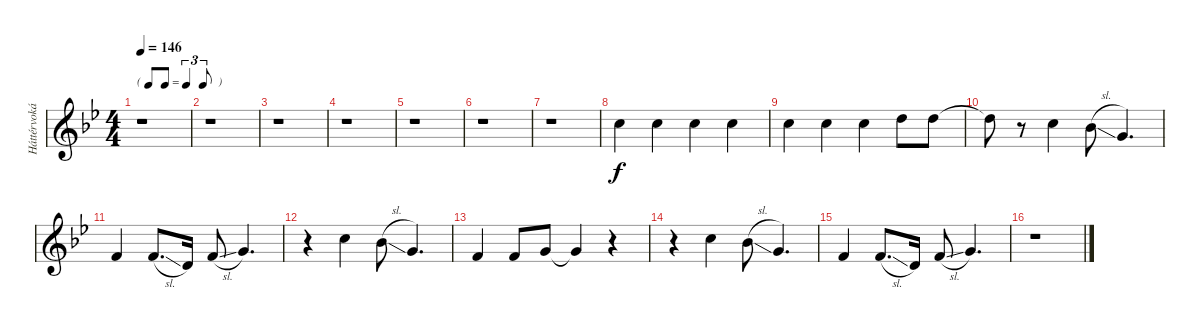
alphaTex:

\track ("Háttérvokál" "Háttérvoká") {instrument choiraahs}
\staff {score}
\tuning (E4 B3 G3 D3 A2 E2) {hide}
\ts (4 4)
\tf triplet8th
\tempo 146
\clef g2
\ks bb
r.1{dy f} |
r.1 |
r.1 |
r.1 |
r.1 |
r.1 |
r.1 |
8.1.4 8.1.4 8.1.4 8.1.4 |
8.1.4 8.1.4 8.1.4 10.1.8 10.1.8 |
10.1{t}.8 r.8 8.1.4 6.1{sl}.8 3.1.4{d} |
1.1.4 6.2{sl}.8{d} 3.2.16 1.1{sl}.8 3.1.4{d} |
r.4 8.1.4 6.1{sl}.8 3.1.4{d} |
1.1.4 1.1.8 3.1.8 3.1{t}.4 r.4 |
r.4 8.1.4 6.1{sl}.8 3.1.4{d} |
1.1.4 6.2{sl}.8{d} 3.2.16 1.1{sl}.8 3.1.4{d} |
r.1
